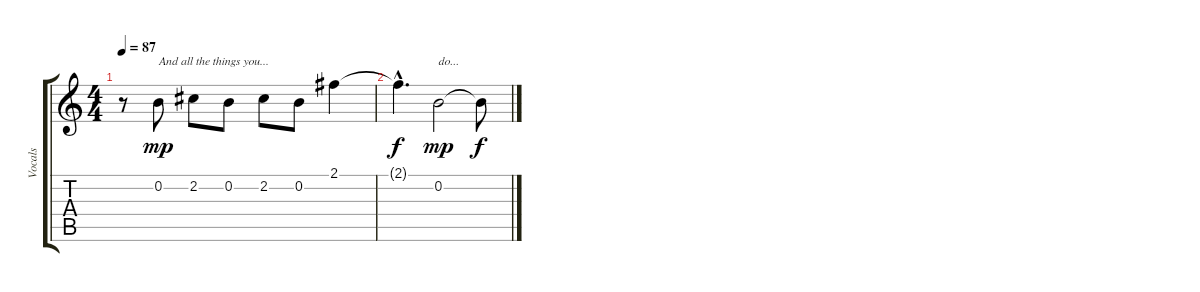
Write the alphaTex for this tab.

\track ("Vocals" "Vocals") {instrument overdrivenguitar}
\staff {score tabs}
\tuning (E4 B3 G3 D3 A2 E2) {hide}
\ts (4 4)
\tempo 87
\clef g2
\ks c
r.8{dy mp} 0.2.8{txt "And all the things you..."} 2.2.8 0.2.8 2.2.8 0.2.8 2.1.4 |
2.1{hac t}.4{d dy f} 0.2.2{txt "do..." dy mp} 0.2{t}.8{dy f}
